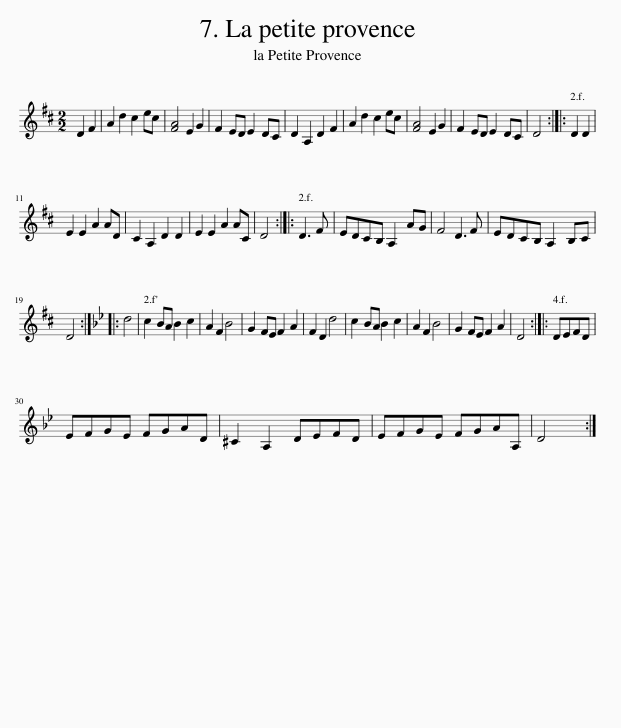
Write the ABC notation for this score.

X:1
L:1/8
M:2/2
I:linebreak $
K:D
V:1 treble
V:1
 D2 F2 | A2 d2 c2 ec | [FA]4 E2 G2 | F2 ED E2 DC | D2 A,2 D2 F2 | %5
 A2 d2 c2 ec | [FA]4 E2 G2 | F2 ED E2 DC | D4 :: D2 D2 |$ %10
 E2 E2 A2 AD | C2 A,2 D2 D2 | E2 E2 A2 AC | D4 :: D3 F | %15
 EDCB, A,2 AG | F4 D3 F | EDCB, A,2 B,C |$ D4 ::[K:Bb] d4 | %20
 c2 BA B2 c2 | A2 F2 B4 | G2 FE F2 A2 | F2 D2 d4 | c2 BA B2 c2 | %25
 A2 F2 B4 | G2 FE F2 A2 | D4 :: DEFD |$ EFGE FGAD | %30
 ^C2 A,2 DEFD | EFGE FGAA, | D4 :| %33
